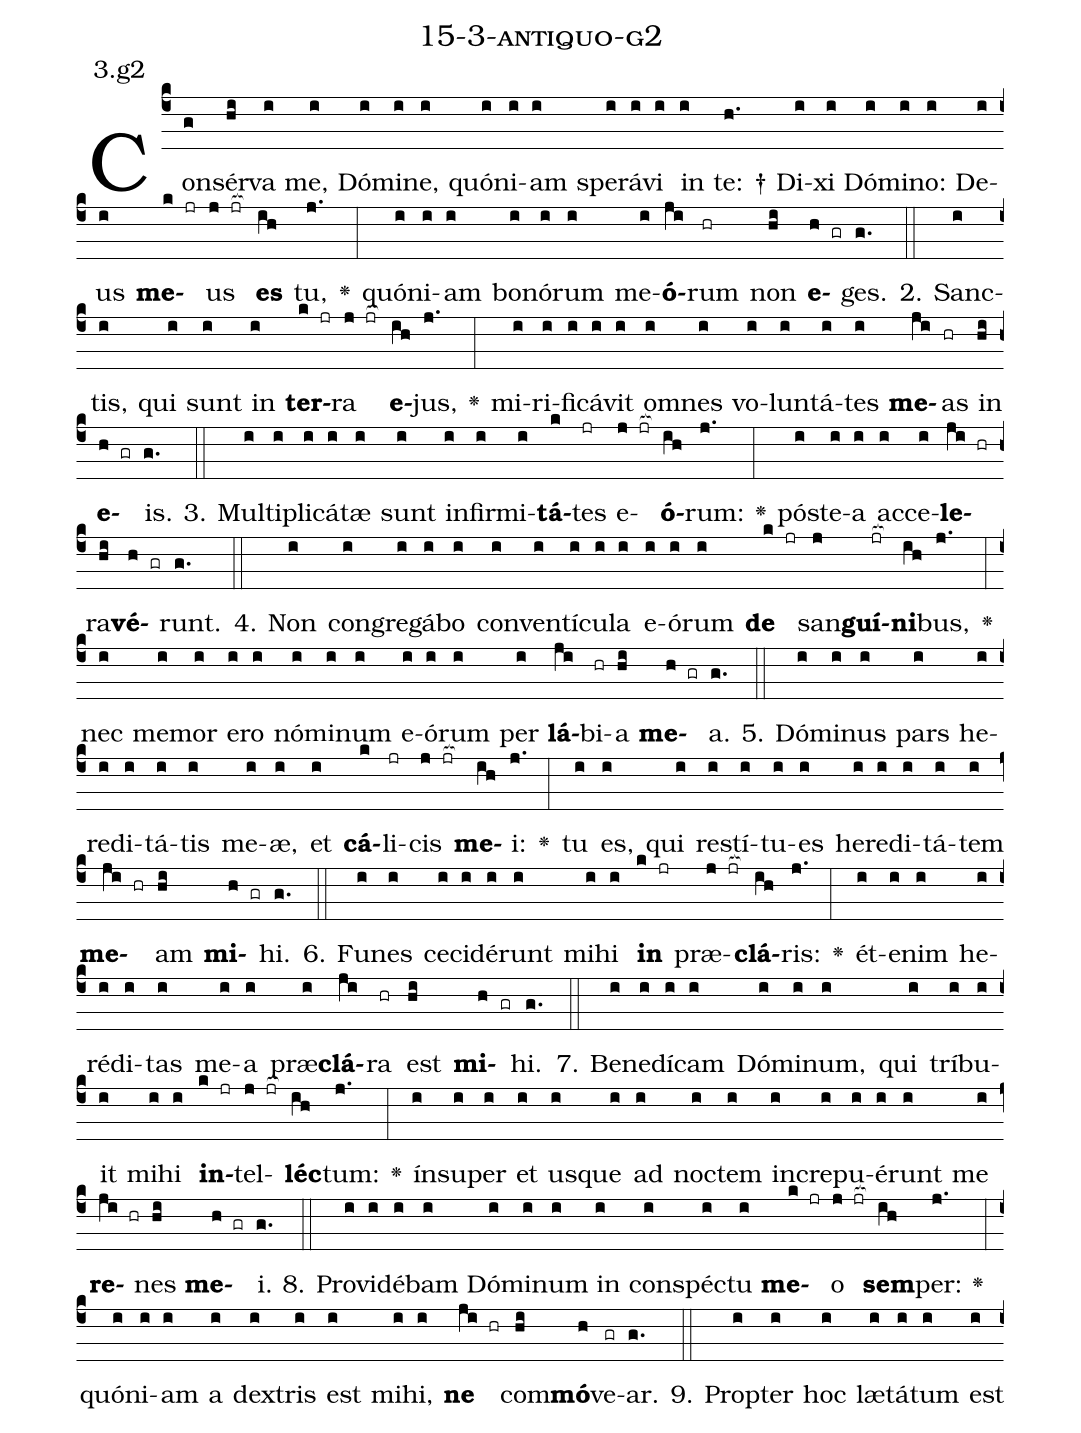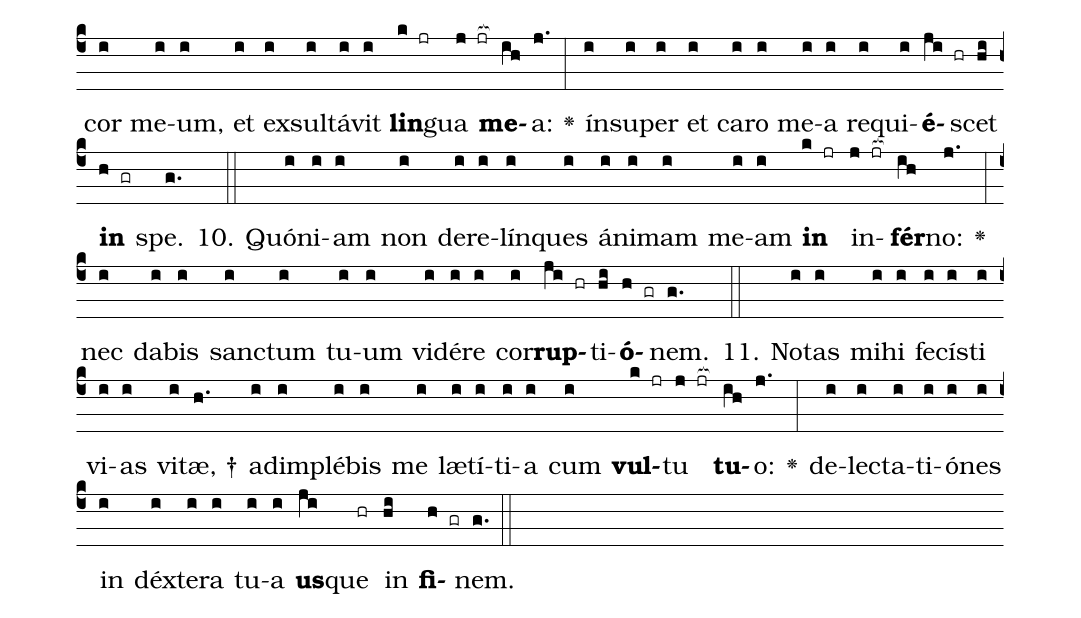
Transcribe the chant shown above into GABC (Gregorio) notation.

name: 15-3-antiquo-g2;
annotation: 3.g2;
%%
(c4)Con(g)sér(hi)va(i) me,(i) Dó(i)mi(i)ne,(i) quón(i)i(i)am(i) spe(i)rá(i)vi(i) in(i) te: †(h.) Di(i)xi(i) Dó(i)mi(i)no:(i) De(i)us(i) <b>me</b>(k jr)us(j jr[ocb:1{]) <b>es</b>(ih[ocb:0}]) tu,(j.) <v>\greheightstar</v>(:) quón(i)i(i)am(i) bo(i)nó(i)rum(i) me(i)<b>ó</b>(ji)rum(hr) non(hi) <b>e</b>(h gr)ges.(g.) (::)
2. Sanc(i)tis,(i) qui(i) sunt(i) in(i) <b>ter</b>(k jr)ra(j jr[ocb:1{]) <b>e</b>(ih[ocb:0}])jus,(j.) <v>\greheightstar</v>(:) mi(i)ri(i)fi(i)cá(i)vit(i) om(i)nes(i) vo(i)lun(i)tá(i)tes(i) <b>me</b>(ji)as(hr) in(hi) <b>e</b>(h gr)is.(g.) (::)
3. Mul(i)ti(i)pli(i)cá(i)tæ(i) sunt(i) in(i)fir(i)mi(i)<b>tá</b>(k)tes(jr) e(j jr[ocb:1{])<b>ó</b>(ih[ocb:0}])rum:(j.) <v>\greheightstar</v>(:) póst(i)e(i)a(i) ac(i)ce(i)<b>le</b>(ji hr)ra(hi)<b>vé</b>(h gr)runt.(g.) (::)
4. Non(i) con(i)gre(i)gá(i)bo(i) con(i)ven(i)tí(i)cu(i)la(i) e(i)ó(i)rum(i) <b>de</b>(k jr) san(j)<b>guí</b>(jr[ocb:1{])<b>ni</b>(ih[ocb:0}])bus,(j.) <v>\greheightstar</v>(:) nec(i) me(i)mor(i) e(i)ro(i) nó(i)mi(i)num(i) e(i)ó(i)rum(i) per(i) <b>lá</b>(ji)bi(hr)a(hi) <b>me</b>(h gr)a.(g.) (::)
5. Dó(i)mi(i)nus(i) pars(i) he(i)re(i)di(i)tá(i)tis(i) me(i)æ,(i) et(i) <b>cá</b>(k)li(jr)cis(j jr[ocb:1{]) <b>me</b>(ih[ocb:0}])i:(j.) <v>\greheightstar</v>(:) tu(i) es,(i) qui(i) re(i)stí(i)tu(i)es(i) he(i)re(i)di(i)tá(i)tem(i) <b>me</b>(ji hr)am(hi) <b>mi</b>(h gr)hi.(g.) (::)
6. Fu(i)nes(i) ce(i)ci(i)dé(i)runt(i) mi(i)hi(i) <b>in</b>(k jr) præ(j jr[ocb:1{])<b>clá</b>(ih[ocb:0}])ris:(j.) <v>\greheightstar</v>(:) ét(i)e(i)nim(i) he(i)ré(i)di(i)tas(i) me(i)a(i) præ(i)<b>clá</b>(ji)ra(hr) est(hi) <b>mi</b>(h gr)hi.(g.) (::)
7. Be(i)ne(i)dí(i)cam(i) Dó(i)mi(i)num,(i) qui(i) trí(i)bu(i)it(i) mi(i)hi(i) <b>in</b>(k jr)tel(j jr[ocb:1{])<b>léc</b>(ih[ocb:0}])tum:(j.) <v>\greheightstar</v>(:) ín(i)su(i)per(i) et(i) us(i)que(i) ad(i) noc(i)tem(i) in(i)cre(i)pu(i)é(i)runt(i) me(i) <b>re</b>(ji hr)nes(hi) <b>me</b>(h gr)i.(g.) (::)
8. Pro(i)vi(i)dé(i)bam(i) Dó(i)mi(i)num(i) in(i) con(i)spéc(i)tu(i) <b>me</b>(k jr)o(j jr[ocb:1{]) <b>sem</b>(ih[ocb:0}])per:(j.) <v>\greheightstar</v>(:) quón(i)i(i)am(i) a(i) dex(i)tris(i) est(i) mi(i)hi,(i) <b>ne</b>(ji hr) com(hi)<b>mó</b>(h)ve(gr)ar.(g.) (::)
9. Prop(i)ter(i) hoc(i) læ(i)tá(i)tum(i) est(i) cor(i) me(i)um,(i) et(i) ex(i)sul(i)tá(i)vit(i) <b>lin</b>(k jr)gua(j jr[ocb:1{]) <b>me</b>(ih[ocb:0}])a:(j.) <v>\greheightstar</v>(:) ín(i)su(i)per(i) et(i) ca(i)ro(i) me(i)a(i) re(i)qui(i)<b>é</b>(ji hr)scet(hi) <b>in</b>(h gr) spe.(g.) (::)
10. Quón(i)i(i)am(i) non(i) de(i)re(i)lín(i)ques(i) á(i)ni(i)mam(i) me(i)am(i) <b>in</b>(k jr) in(j jr[ocb:1{])<b>fér</b>(ih[ocb:0}])no:(j.) <v>\greheightstar</v>(:) nec(i) da(i)bis(i) sanc(i)tum(i) tu(i)um(i) vi(i)dé(i)re(i) cor(i)<b>rup</b>(ji hr)ti(hi)<b>ó</b>(h gr)nem.(g.) (::)
11. No(i)tas(i) mi(i)hi(i) fe(i)cís(i)ti(i) vi(i)as(i) vi(i)tæ, †(h.) ad(i)im(i)plé(i)bis(i) me(i) læ(i)tí(i)ti(i)a(i) cum(i) <b>vul</b>(k jr)tu(j jr[ocb:1{]) <b>tu</b>(ih[ocb:0}])o:(j.) <v>\greheightstar</v>(:) de(i)lec(i)ta(i)ti(i)ó(i)nes(i) in(i) déx(i)te(i)ra(i) tu(i)a(i) <b>us</b>(ji)que(hr) in(hi) <b>fi</b>(h gr)nem.(g.) (::)
